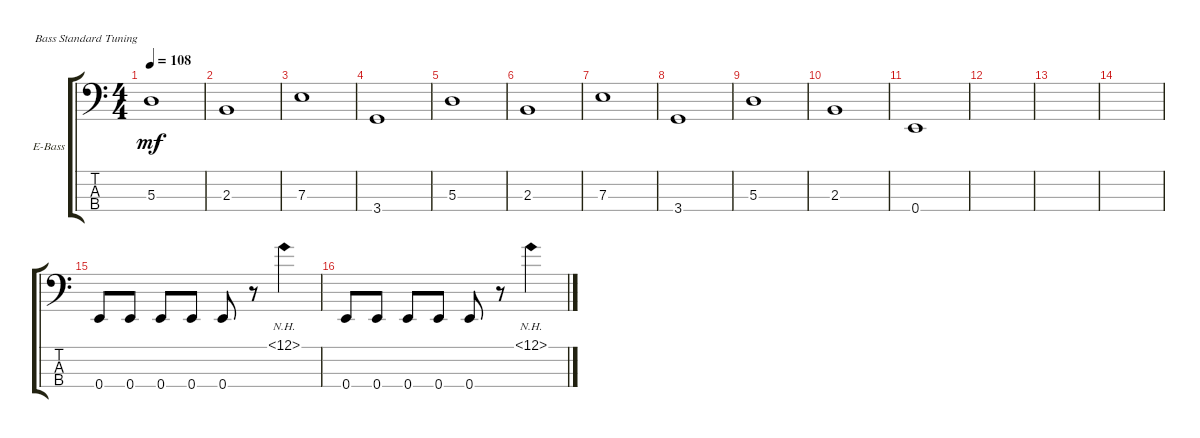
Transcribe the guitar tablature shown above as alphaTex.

\defaultSystemsLayout 4
\bracketExtendMode groupsimilarinstruments
\firstSystemTrackNameOrientation horizontal
\otherSystemsTrackNameOrientation horizontal
\track ("Electric Bass" "E-Bass") {instrument electricbassfinger}
\staff {score tabs}
\tuning (G2 D2 A1 E1)
\ts (4 4)
\tempo 108
\clef f4
\ks c
5.3.1{dy mf} |
2.3.1 |
7.3.1 |
3.4.1 |
5.3.1 |
2.3.1 |
7.3.1 |
3.4.1 |
5.3.1 |
2.3.1 |
0.4.1 |
|
|
|
0.4.8 0.4.8 0.4.8 0.4.8 0.4.8 r.8 12.1{nh}.4 |
0.4.8 0.4.8 0.4.8 0.4.8 0.4.8 r.8 12.1{nh}.4
